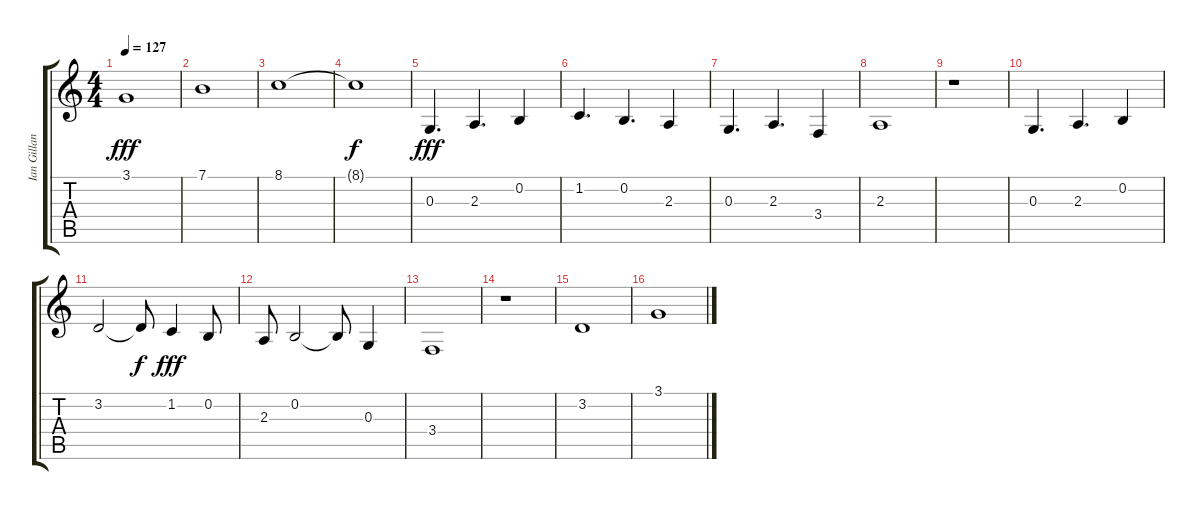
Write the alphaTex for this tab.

\track ("Ian Gillan" "Ian Gillan") {instrument oboe}
\staff {score tabs}
\tuning (E4 B3 G3 D3 A2 E2) {hide}
\ts (4 4)
\tempo 127
\clef g2
\ks c
3.1.1{dy fff} |
7.1.1 |
8.1.1 |
8.1{t}.1{dy f} |
0.3.4{d dy fff} 2.3.4{d} 0.2.4 |
1.2.4{d} 0.2.4{d} 2.3.4 |
0.3.4{d} 2.3.4{d} 3.4.4 |
2.3.1 |
r.1 |
0.3.4{d} 2.3.4{d} 0.2.4 |
3.2.2 3.2{t}.8{dy f} 1.2.4{dy fff} 0.2.8 |
2.3.8 0.2.2 0.2{t}.8 0.3.4 |
3.4.1 |
r.1 |
3.2.1 |
3.1.1
